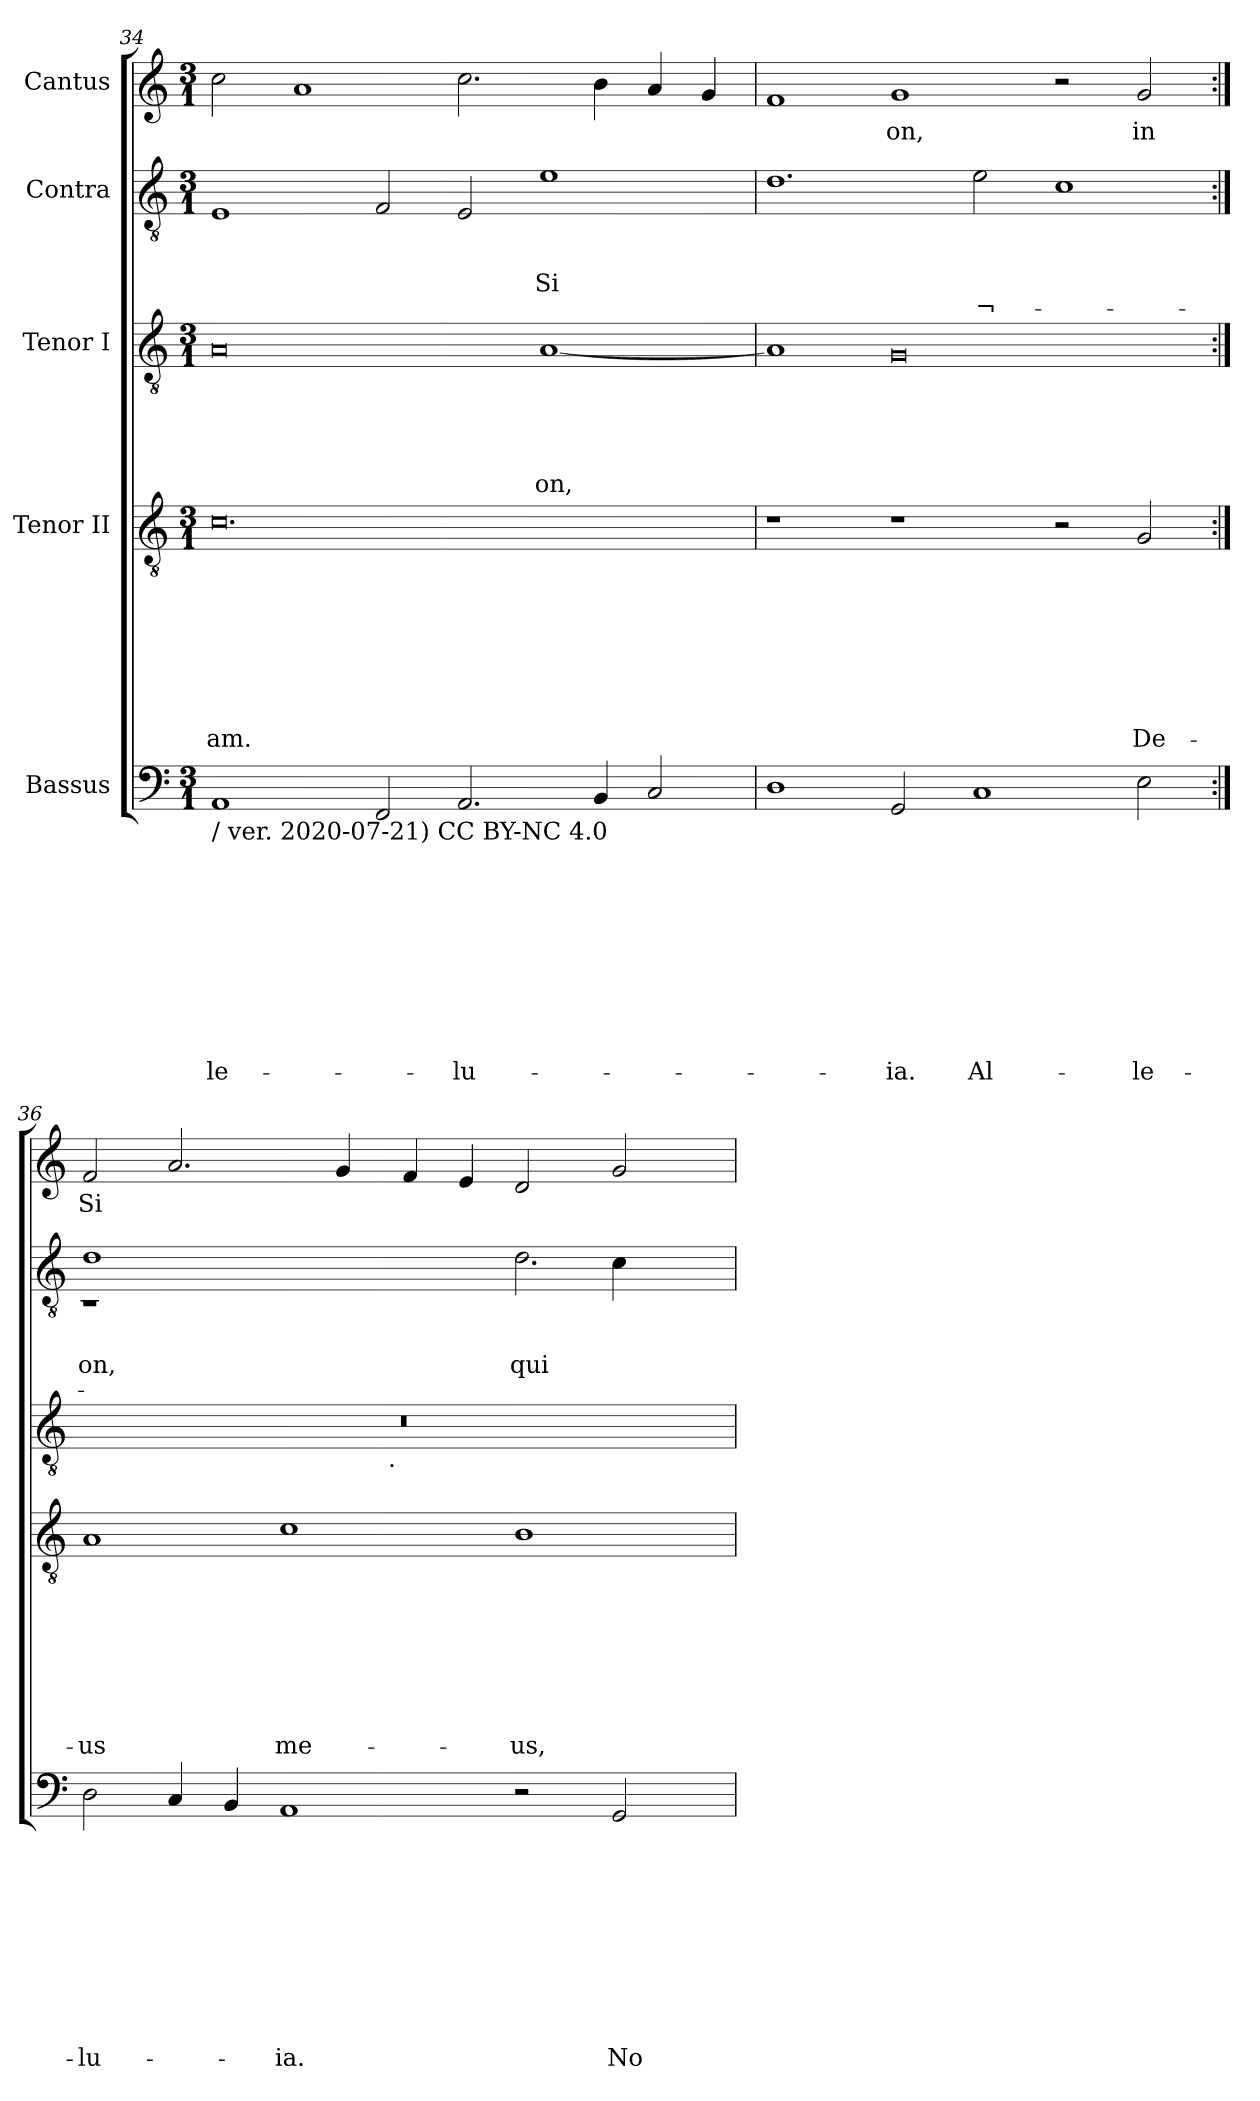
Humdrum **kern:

**kern	**text	**text	**text	**text	**text	**text	**text	**text	**text	**text	**kern	**text	**text	**text	**text	**text	**text	**text	**text	**kern	**text	**text	**text	**text	**text	**kern	**text	**text	**text	**text	**kern	**text
*part5	*part5	*part5	*part5	*part5	*part5	*part5	*part5	*part5	*part5	*part5	*part4	*part4	*part4	*part4	*part4	*part4	*part4	*part4	*part4	*part3	*part3	*part3	*part3	*part3	*part3	*part2	*part2	*part2	*part2	*part2	*part1	*part1
*staff5	*staff5	*staff5	*staff5	*staff5	*staff5	*staff5	*staff5	*staff5	*staff5	*staff5	*staff4	*staff4	*staff4	*staff4	*staff4	*staff4	*staff4	*staff4	*staff4	*staff3	*staff3	*staff3	*staff3	*staff3	*staff3	*staff2	*staff2	*staff2	*staff2	*staff2	*staff1	*staff1
*I"Bassus	*	*	*	*	*	*	*	*	*	*	*I"Tenor II	*	*	*	*	*	*	*	*	*I"Tenor I	*	*	*	*	*	*I"Contra	*	*	*	*	*I"Cantus	*
*clefF4	*	*	*	*	*	*	*	*	*	*	*clefGv2	*	*	*	*	*	*	*	*	*clefGv2	*	*	*	*	*	*clefGv2	*	*	*	*	*clefG2	*
*k[]	*	*	*	*	*	*	*	*	*	*	*k[]	*	*	*	*	*	*	*	*	*k[]	*	*	*	*	*	*k[]	*	*	*	*	*k[]	*
*C:	*	*	*	*	*	*	*	*	*	*	*C:	*	*	*	*	*	*	*	*	*C:	*	*	*	*	*	*C:	*	*	*	*	*C:	*
*M3/1	*	*	*	*	*	*	*	*	*	*	*M3/1	*	*	*	*	*	*	*	*	*M3/1	*	*	*	*	*	*M3/1	*	*	*	*	*M3/1	*
=34	=34	=34	=34	=34	=34	=34	=34	=34	=34	=34	=34	=34	=34	=34	=34	=34	=34	=34	=34	=34	=34	=34	=34	=34	=34	=34	=34	=34	=34	=34	=34	=34
!LO:TX:b:t=/ ver. 2020-07-21) CC BY-NC 4.0	!	!	!	!	!	!	!	!	!	!	!	!	!	!	!	!	!	!	!	!	!	!	!	!	!	!	!	!	!	!	!	!
!	!	!	!	!	!	!	!	!	!	!LO:LY:b	!	!	!	!	!	!	!	!	!LO:LY:b	!	!	!	!	!	!	!	!	!	!	!	!	!
1AA	.	.	.	.	.	.	.	.	.	-le-	0.c	.	.	.	.	.	.	.	-am.	0A	.	.	.	.	.	1E	.	.	.	.	2cc\	.
.	.	.	.	.	.	.	.	.	.	.	.	.	.	.	.	.	.	.	.	.	.	.	.	.	.	.	.	.	.	.	1a	.
2FF/	.	.	.	.	.	.	.	.	.	.	.	.	.	.	.	.	.	.	.	.	.	.	.	.	.	2F/	.	.	.	.	.	.
!	!	!	!	!	!	!	!	!	!	!LO:LY:b	!	!	!	!	!	!	!	!	!	!	!	!	!	!	!	!	!	!	!	!	!	!
2.AA/	.	.	.	.	.	.	.	.	.	-lu-	.	.	.	.	.	.	.	.	.	.	.	.	.	.	.	2E/	.	.	.	.	2.cc\	.
!	!	!	!	!	!	!	!	!	!	!	!	!	!	!	!	!	!	!	!	!	!	!	!	!	!LO:LY:b	!	!	!	!LO:LY:b	!	!	!
.	.	.	.	.	.	.	.	.	.	.	.	.	.	.	.	.	.	.	.	[<1A	.	.	.	.	on,	1e	.	.	Si	.	.	.
4BB/	.	.	.	.	.	.	.	.	.	.	.	.	.	.	.	.	.	.	.	.	.	.	.	.	.	.	.	.	.	.	4b\	.
2C/	.	.	.	.	.	.	.	.	.	.	.	.	.	.	.	.	.	.	.	.	.	.	.	.	.	.	.	.	.	.	4a/	.
.	.	.	.	.	.	.	.	.	.	.	.	.	.	.	.	.	.	.	.	.	.	.	.	.	.	.	.	.	.	.	4g/	.
=35	=35	=35	=35	=35	=35	=35	=35	=35	=35	=35	=35	=35	=35	=35	=35	=35	=35	=35	=35	=35	=35	=35	=35	=35	=35	=35	=35	=35	=35	=35	=35	=35
1D	.	.	.	.	.	.	.	.	.	.	1r	.	.	.	.	.	.	.	.	1A]	.	.	.	.	.	1.d	.	.	.	.	1f	.
!	!	!	!	!	!	!	!	!	!	!LO:LY:b	!	!	!	!	!	!	!	!	!	!	!	!	!	!	!	!	!	!	!	!	!	!LO:LY:b
2GG/	.	.	.	.	.	.	.	.	.	-ia.	1r	.	.	.	.	.	.	.	.	0G	.	.	.	.	.	.	.	.	.	.	1g	on,
!	!	!	!	!	!	!	!	!	!	!LO:LY:b	!	!	!	!	!	!	!	!	!	!	!	!	!	!	!	!	!	!	!	!LO:LY:b:rj	!	!
1C	.	.	.	.	.	.	.	.	.	Al-	.	.	.	.	.	.	.	.	.	.	.	.	.	.	.	2e\	.	.	.	-¬-	.	.
.	.	.	.	.	.	.	.	.	.	.	2r	.	.	.	.	.	.	.	.	.	.	.	.	.	.	1c	.	.	.	.	2r	.
!	!	!	!	!	!	!	!	!	!	!LO:LY:b	!	!	!	!	!	!	!	!	!LO:LY:b	!	!	!	!	!	!	!	!	!	!	!	!	!LO:LY:b
2E\	.	.	.	.	.	.	.	.	.	-le-	2G/	.	.	.	.	.	.	.	De-	.	.	.	.	.	.	.	.	.	.	.	2g/	in
!!LO:PB:g=z
=36:|!	=36:|!	=36:|!	=36:|!	=36:|!	=36:|!	=36:|!	=36:|!	=36:|!	=36:|!	=36:|!	=36:|!	=36:|!	=36:|!	=36:|!	=36:|!	=36:|!	=36:|!	=36:|!	=36:|!	=36:|!	=36:|!	=36:|!	=36:|!	=36:|!	=36:|!	=36:|!	=36:|!	=36:|!	=36:|!	=36:|!	=36:|!	=36:|!
!	!	!	!	!	!	!	!	!	!	!LO:LY:b	!	!	!	!	!	!	!	!	!LO:LY:b	!	!	!	!	!	!	!	!	!	!LO:LY:b	!	!	!LO:LY:b
*	*	*	*	*	*	*	*	*	*	*	*	*	*	*	*	*	*	*	*	*^	*	*	*	*	*	*^	*	*	*	*	*	*
*	*	*	*	*	*	*	*	*	*	*	*	*	*	*	*	*	*	*	*	*	*	*	*	*	*	*	*	*^	*	*	*	*	*	*
2D\	.	.	.	.	.	.	.	.	.	-lu-	1A	.	.	.	.	.	.	.	-us	0.r	1ryy	.	.	.	.	.	1d	1rC	0ryy	.	.	on,	.	2f/	Si
4C/	.	.	.	.	.	.	.	.	.	.	.	.	.	.	.	.	.	.	.	.	.	.	.	.	.	.	.	.	.	.	.	.	.	2.a/	.
4BB/	.	.	.	.	.	.	.	.	.	.	.	.	.	.	.	.	.	.	.	.	.	.	.	.	.	.	.	.	.	.	.	.	.	.	.
!	!	!	!	!	!	!	!	!	!	!LO:LY:b	!	!	!	!	!	!	!	!	!LO:LY:b	!	!	!	!	!	!	!	!	!	!	!	!	!	!	!	!
1AA	.	.	.	.	.	.	.	.	.	-ia.	1c	.	.	.	.	.	.	.	me-	.	4...ryy	.	.	.	.	.	4ryy	1ryy	.	.	.	.	.	.	.
.	.	.	.	.	.	.	.	.	.	.	.	.	.	.	.	.	.	.	.	.	.	.	.	.	.	.	1..ryy	.	.	.	.	.	.	4g/	.
!	!	!	!	!	!	!	!	!	!	!	!	!	!	!	!	!	!	!	!	!	!LO:TX:b:t=.	!	!	!	!	!	!	!	!	!	!	!	!	!	!
.	.	.	.	.	.	.	.	.	.	.	.	.	.	.	.	.	.	.	.	.	1ryy	.	.	.	.	.	.	.	.	.	.	.	.	.	.
.	.	.	.	.	.	.	.	.	.	.	.	.	.	.	.	.	.	.	.	.	.	.	.	.	.	.	.	.	.	.	.	.	.	4f/	.
.	.	.	.	.	.	.	.	.	.	.	.	.	.	.	.	.	.	.	.	.	.	.	.	.	.	.	.	.	.	.	.	.	.	4e/	.
!	!	!	!	!	!	!	!	!	!	!	!	!	!	!	!	!	!	!	!LO:LY:b	!	!	!	!	!	!	!	!	!	!	!	!	!LO:LY:b	!	!	!
2r	.	.	.	.	.	.	.	.	.	.	1B	.	.	.	.	.	.	.	-us,	.	.	.	.	.	.	.	.	2.d\	2ryy	.	.	qui-	.	2d/	.
.	.	.	.	.	.	.	.	.	.	.	.	.	.	.	.	.	.	.	.	.	2ryy	.	.	.	.	.	.	.	.	.	.	.	.	.	.
!	!	!	!	!	!	!	!	!	!	!LO:LY:b	!	!	!	!	!	!	!	!	!	!	!	!	!	!	!	!	!	!	!	!	!	!	!	!	!
2GG/	.	.	.	.	.	.	.	.	.	No-	.	.	.	.	.	.	.	.	.	.	.	.	.	.	.	.	.	.	4c\	.	.	.	.	2g/	.
.	.	.	.	.	.	.	.	.	.	.	.	.	.	.	.	.	.	.	.	.	.	.	.	.	.	.	.	4ryy	4ryy	.	.	.	.	.	.
.	.	.	.	.	.	.	.	.	.	.	.	.	.	.	.	.	.	.	.	.	32ryy	.	.	.	.	.	.	.	.	.	.	.	.	.	.
*	*	*	*	*	*	*	*	*	*	*	*	*	*	*	*	*	*	*	*	*v	*v	*	*	*	*	*	*	*	*	*	*	*	*	*	*
*	*	*	*	*	*	*	*	*	*	*	*	*	*	*	*	*	*	*	*	*	*	*	*	*	*	*v	*v	*v	*	*	*	*	*	*
=	=	=	=	=	=	=	=	=	=	=	=	=	=	=	=	=	=	=	=	=	=	=	=	=	=	=	=	=	=	=	=	=
*-	*-	*-	*-	*-	*-	*-	*-	*-	*-	*-	*-	*-	*-	*-	*-	*-	*-	*-	*-	*-	*-	*-	*-	*-	*-	*-	*-	*-	*-	*-	*-	*-
